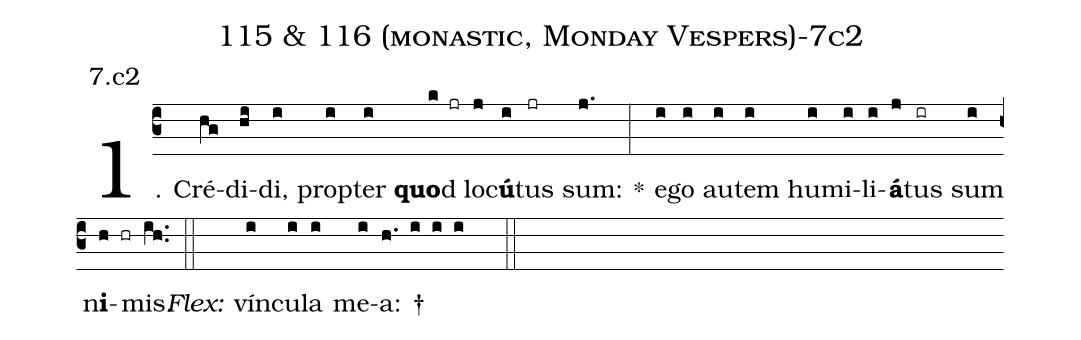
name: 115 & 116 (monastic, Monday Vespers)-7c2;
annotation: 7.c2;
%%
(c3)1. Cré(hg)di(hi)di,(i) prop(i)ter(i) <b>quo</b>d(k jr) lo(j)c<b>ú</b>(i)tus(jr) sum:(j.) *(:) e(i)go(i) au(i)tem(i) hu(i)mi(i)li(i)<b>á</b>(j)tus(ir) sum(i) n<b>i</b>(h hr)mis.(ih..) (::)
<i>Flex:</i>()  vín(i)cu(i)la(i) me(i)a: †(h. i i i  ::)
